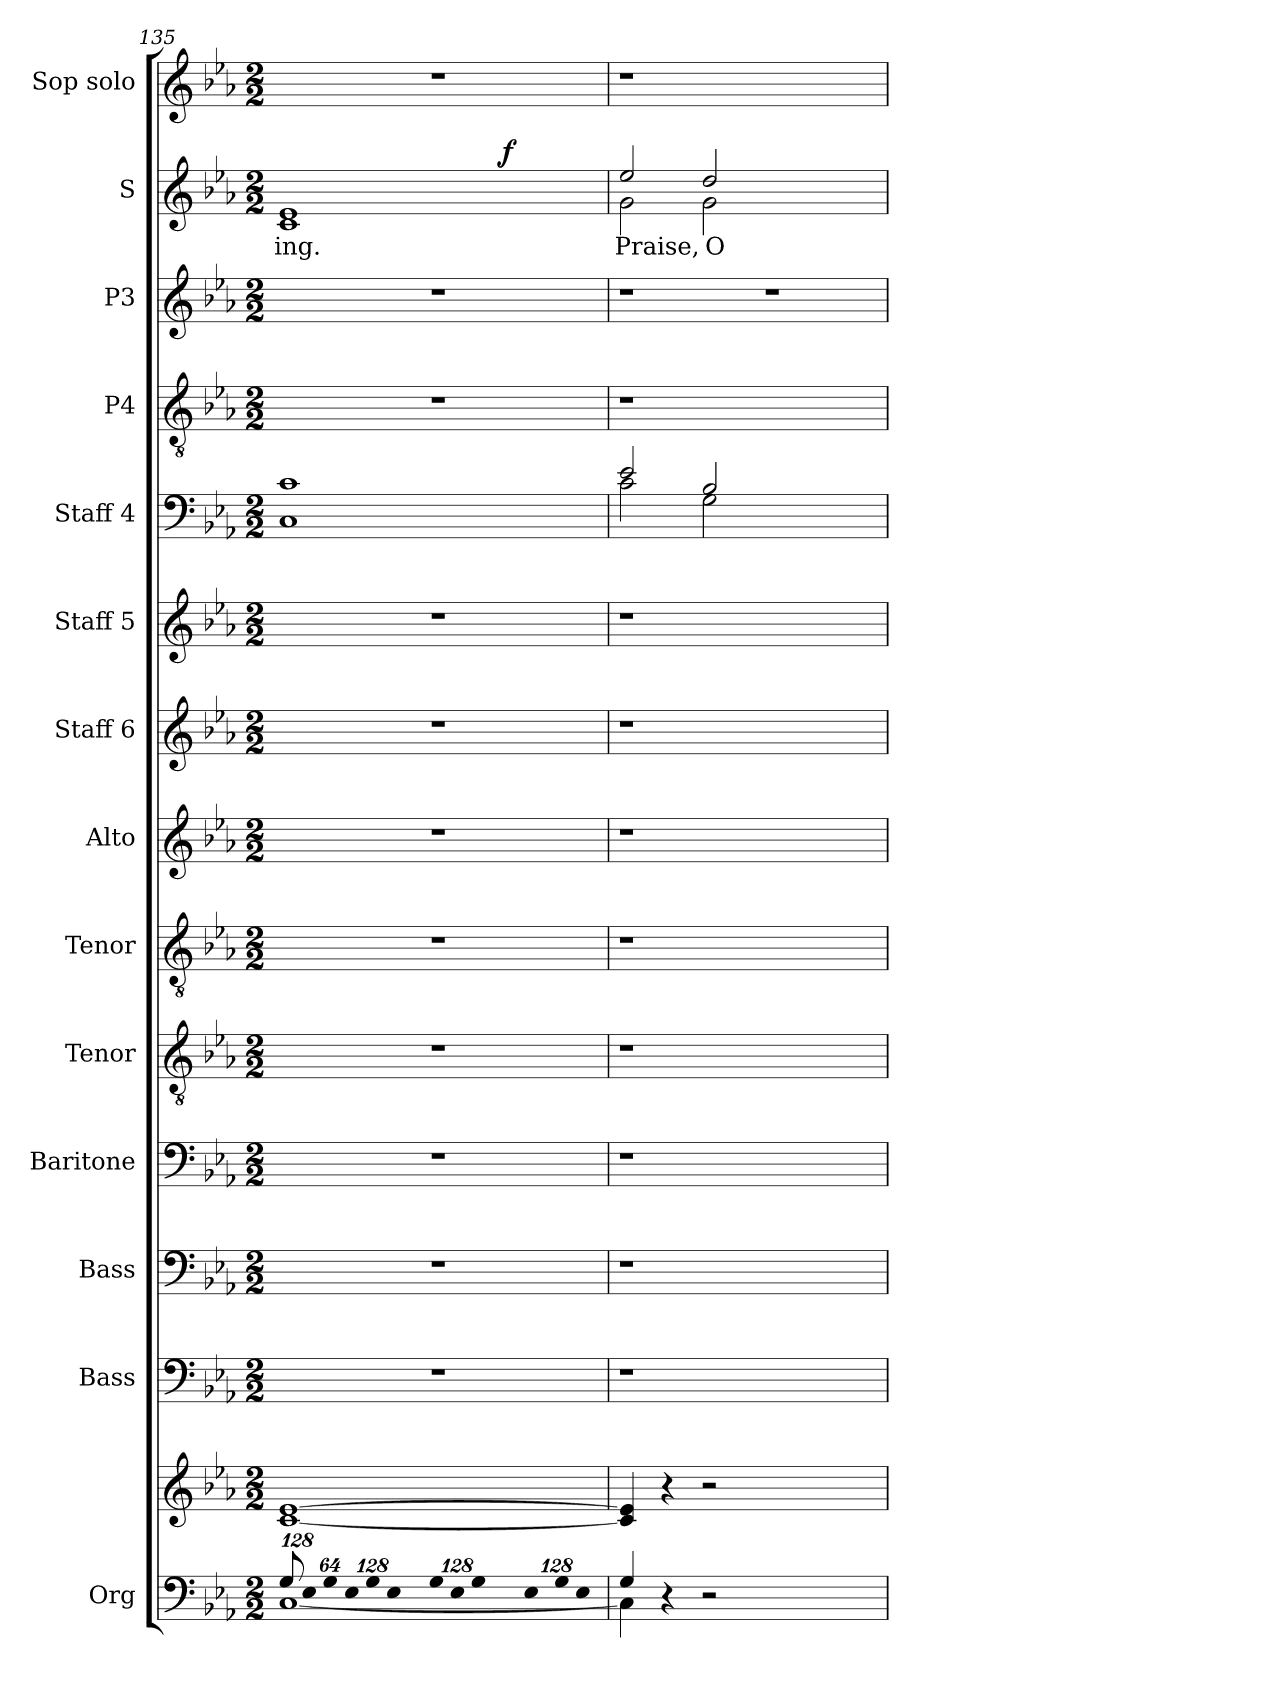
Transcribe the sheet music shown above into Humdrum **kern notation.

**kern	**kern	**kern	**kern	**kern	**kern	**kern	**kern	**kern	**kern	**kern	**kern	**kern	**kern	**text	**dynam	**kern
*part14	*part14	*part13	*part12	*part11	*part10	*part9	*part8	*part7	*part6	*part5	*part4	*part3	*part2	*part2	*part2	*part1
*staff15	*staff14	*staff13	*staff12	*staff11	*staff10	*staff9	*staff8	*staff7	*staff6	*staff5	*staff4	*staff3	*staff2	*staff2	*staff2	*staff1
*I"Org	*	*I"Bass	*I"Bass	*I"Baritone	*I"Tenor	*I"Tenor	*I"Alto	*I"Staff 6	*I"Staff 5	*I"Staff 4	*I"P4	*I"P3	*I"S	*	*	*I"Sop solo
*I'Org.	*	*I'B.	*I'B.	*I'Bar.	*I'T.	*I'T.	*I'A.	*I'Sta. 6	*I'Sta. 5	*I'Sta. 4	*	*	*	*	*	*I'S.
*clefF4	*clefG2	*clefF4	*clefF4	*clefF4	*clefGv2	*clefGv2	*clefG2	*clefG2	*clefG2	*clefF4	*clefGv2	*clefG2	*clefG2	*	*	*clefG2
*	*	*	*	*	*ITrd7c12	*ITrd7c12	*	*	*	*	*	*	*	*	*	*
*k[b-e-a-]	*k[b-e-a-]	*k[b-e-a-]	*k[b-e-a-]	*k[b-e-a-]	*k[b-e-a-]	*k[b-e-a-]	*k[b-e-a-]	*k[b-e-a-]	*k[b-e-a-]	*k[b-e-a-]	*k[b-e-a-]	*k[b-e-a-]	*k[b-e-a-]	*	*	*k[b-e-a-]
*E-:	*E-:	*E-:	*E-:	*E-:	*E-:	*E-:	*E-:	*E-:	*E-:	*E-:	*E-:	*E-:	*E-:	*	*	*E-:
*M2/2	*M2/2	*M2/2	*M2/2	*M2/2	*M2/2	*M2/2	*M2/2	*M2/2	*M2/2	*M2/2	*M2/2	*M2/2	*M2/2	*	*	*M2/2
*Xbrackettup	*	*	*	*	*	*	*	*	*	*	*	*	*	*	*	*
=135	=135	=135	=135	=135	=135	=135	=135	=135	=135	=135	=135	=135	=135	=135	=135	=135
!LO:N:vis=8	!	!	!	!	!	!	!	!	!	!	!	!	!	!	!	!
*^	*	*	*	*	*	*	*	*	*	*^	*	*	*^	*	*	*
!	!	!	!	!	!	!	!	!	!	!	!	!	!	!	!	!	!LO:LY:b:color=#000000	!	!
*	*	*	*	*	*	*	*	*	*	*	*	*	*	*	*	*^	*	*	*
1024%85Gi/	[1Ci	[1ci [1e-i	1r	1r	1r	1r	1r	1r	1r	1r	1ci	1Ci	1r	1r	1e-i	1ci	2ryy	-ing.	.	1r
!LO:N:vis=8	!	!	!	!	!	!	!	!	!	!	!	!	!	!	!	!	!	!	!	!
1024%85E-i/	.	.	.	.	.	.	.	.	.	.	.	.	.	.	.	.	.	.	.	.
!LO:N:vis=8	!	!	!	!	!	!	!	!	!	!	!	!	!	!	!	!	!	!	!	!
512%43Gi/	.	.	.	.	.	.	.	.	.	.	.	.	.	.	.	.	.	.	.	.
!LO:N:vis=8	!	!	!	!	!	!	!	!	!	!	!	!	!	!	!	!	!	!	!	!
1024%85E-i/	.	.	.	.	.	.	.	.	.	.	.	.	.	.	.	.	.	.	.	.
!LO:N:vis=8	!	!	!	!	!	!	!	!	!	!	!	!	!	!	!	!	!	!	!	!
1024%85Gi/	.	.	.	.	.	.	.	.	.	.	.	.	.	.	.	.	.	.	.	.
!LO:N:vis=8	!	!	!	!	!	!	!	!	!	!	!	!	!	!	!	!	!	!	!	!
512%43E-i/	.	.	.	.	.	.	.	.	.	.	.	.	.	.	.	.	.	.	.	.
!LO:N:vis=8	!	!	!	!	!	!	!	!	!	!	!	!	!	!	!	!	!	!	!	!
1024%85Gi/	.	.	.	.	.	.	.	.	.	.	.	.	.	.	.	.	4ryy	.	.	.
!LO:N:vis=8	!	!	!	!	!	!	!	!	!	!	!	!	!	!	!	!	!	!	!	!
1024%85E-i/	.	.	.	.	.	.	.	.	.	.	.	.	.	.	.	.	.	.	.	.
!LO:N:vis=8	!	!	!	!	!	!	!	!	!	!	!	!	!	!	!	!	!	!	!	!
512%43Gi/	.	.	.	.	.	.	.	.	.	.	.	.	.	.	.	.	.	.	.	.
!LO:N:vis=8	!	!	!	!	!	!	!	!	!	!	!	!	!	!	!	!	!	!	!	!
1024%85E-i/	.	.	.	.	.	.	.	.	.	.	.	.	.	.	.	.	16ryy	.	.	.
.	.	.	.	.	.	.	.	.	.	.	.	.	.	.	.	.	64ryy	.	.	.
.	.	.	.	.	.	.	.	.	.	.	.	.	.	.	.	.	256ryy	.	.	.
.	.	.	.	.	.	.	.	.	.	.	.	.	.	.	.	.	1024ryy	.	.	.
!LO:N:vis=8	!	!	!	!	!	!	!	!	!	!	!	!	!	!	!	!	!	!	!	!
1024%85Gi/	.	.	.	.	.	.	.	.	.	.	.	.	.	.	.	.	8ryy	.	f	.
!LO:N:vis=8	!	!	!	!	!	!	!	!	!	!	!	!	!	!	!	!	!	!	!	!
512%43E-i/	.	.	.	.	.	.	.	.	.	.	.	.	.	.	.	.	.	.	.	.
.	.	.	.	.	.	.	.	.	.	.	.	.	.	.	.	.	32ryy	.	.	.
.	.	.	.	.	.	.	.	.	.	.	.	.	.	.	.	.	128ryy	.	.	.
.	.	.	.	.	.	.	.	.	.	.	.	.	.	.	.	.	512.ryy	.	.	.
*	*	*	*	*	*	*	*	*	*	*	*	*	*	*	*	*v	*v	*	*	*
=136	=136	=136	=136	=136	=136	=136	=136	=136	=136	=136	=136	=136	=136	=136	=136	=136	=136	=136	=136
*	*	*	*	*	*	*	*	*	*	*	*	*	*	*	*	*^	*	*	*
!	!	!	!	!	!	!	!	!	!	!	!	!	!	!	!	!	!	!LO:LY:b:color=#000000	!	!
*	*	*	*	*	*	*	*	*	*	*	*	*	*	*	*	*v	*v	*	*	*
4Gi/	4Ci\]	4ci/] 4e-i]	1r	1r	1r	1r	1r	1r	1r	1r	2e-i/	2ci\	1r	1r	2ee-i/	2gi\	Praise,	.	1r
4r	1ryy	4r	.	.	.	.	.	.	.	.	.	.	.	.	.	.	.	.	.
!	!	!	!	!	!	!	!	!	!	!	!	!	!	!	!	!	!LO:LY:b:color=#000000	!	!
2r	.	2r	.	.	.	.	.	.	.	.	2B-i/	2Gi\	.	.	2ddi/	2gi\	O	.	.
1ryy	.	1ryy	1ryy	1ryy	1ryy	1ryy	1ryy	1ryy	1ryy	1ryy	1ryy	1ryy	1ryy	1r	1ryy	1ryy	.	.	1ryy
.	2.ryy	.	.	.	.	.	.	.	.	.	.	.	.	.	.	.	.	.	.
*v	*v	*	*	*	*	*	*	*	*	*	*v	*v	*	*	*v	*v	*	*	*
=	=	=	=	=	=	=	=	=	=	=	=	=	=	=	=	=
*-	*-	*-	*-	*-	*-	*-	*-	*-	*-	*-	*-	*-	*-	*-	*-	*-
